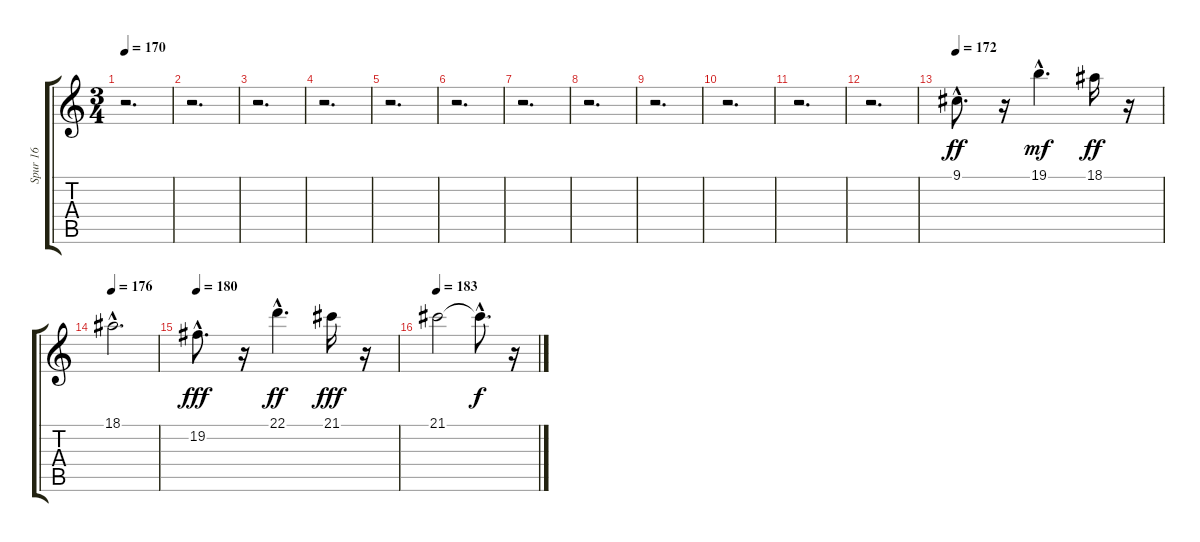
\track ("Spur 16" "Spur 16") {instrument stringensemble1}
\staff {score tabs}
\tuning (E4 B3 G3 D3 A2 E2) {hide}
\ts (3 4)
\tempo 170
\clef g2
\ks c
r.2{d dy f} |
r.2{d} |
r.2{d} |
r.2{d} |
r.2{d} |
r.2{d} |
r.2{d} |
r.2{d} |
r.2{d} |
r.2{d} |
r.2{d} |
r.2{d} |
\tempo 172
9.1{hac}.8{d dy ff} r.16 19.1{hac}.4{d dy mf} 18.1.16{dy ff} r.16 |
\tempo 176
18.1{hac}.2{d} |
\tempo 180
19.2{hac}.8{d dy fff} r.16 22.1{hac}.4{d dy ff} 21.1.16{dy fff} r.16 |
\tempo 183
21.1.2 21.1{hac t}.8{d dy f} r.16
